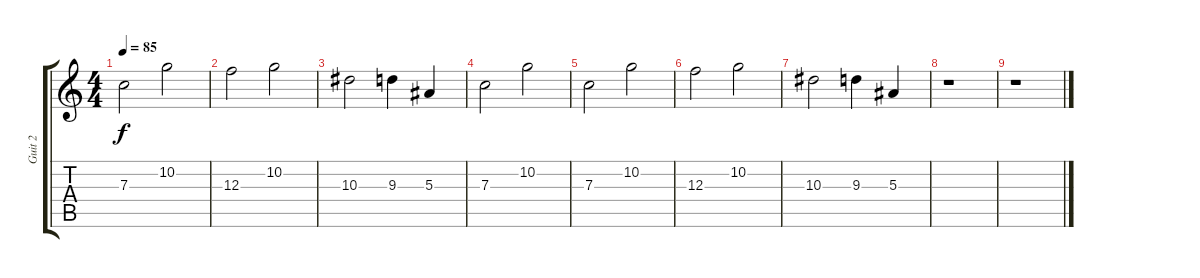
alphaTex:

\track ("Guit 2" "Guit 2") {instrument distortionguitar}
\staff {score tabs}
\tuning (D4 A3 F3 C3 G2 C2) {hide}
\ts (4 4)
\tempo 85
\clef g2
\ks c
7.3.2{dy f} 10.2.2 |
12.3.2 10.2.2 |
10.3.2 9.3.4 5.3.4 |
7.3.2 10.2.2 |
7.3.2 10.2.2 |
12.3.2 10.2.2 |
10.3.2 9.3.4 5.3.4 |
r.1 |
r.1
